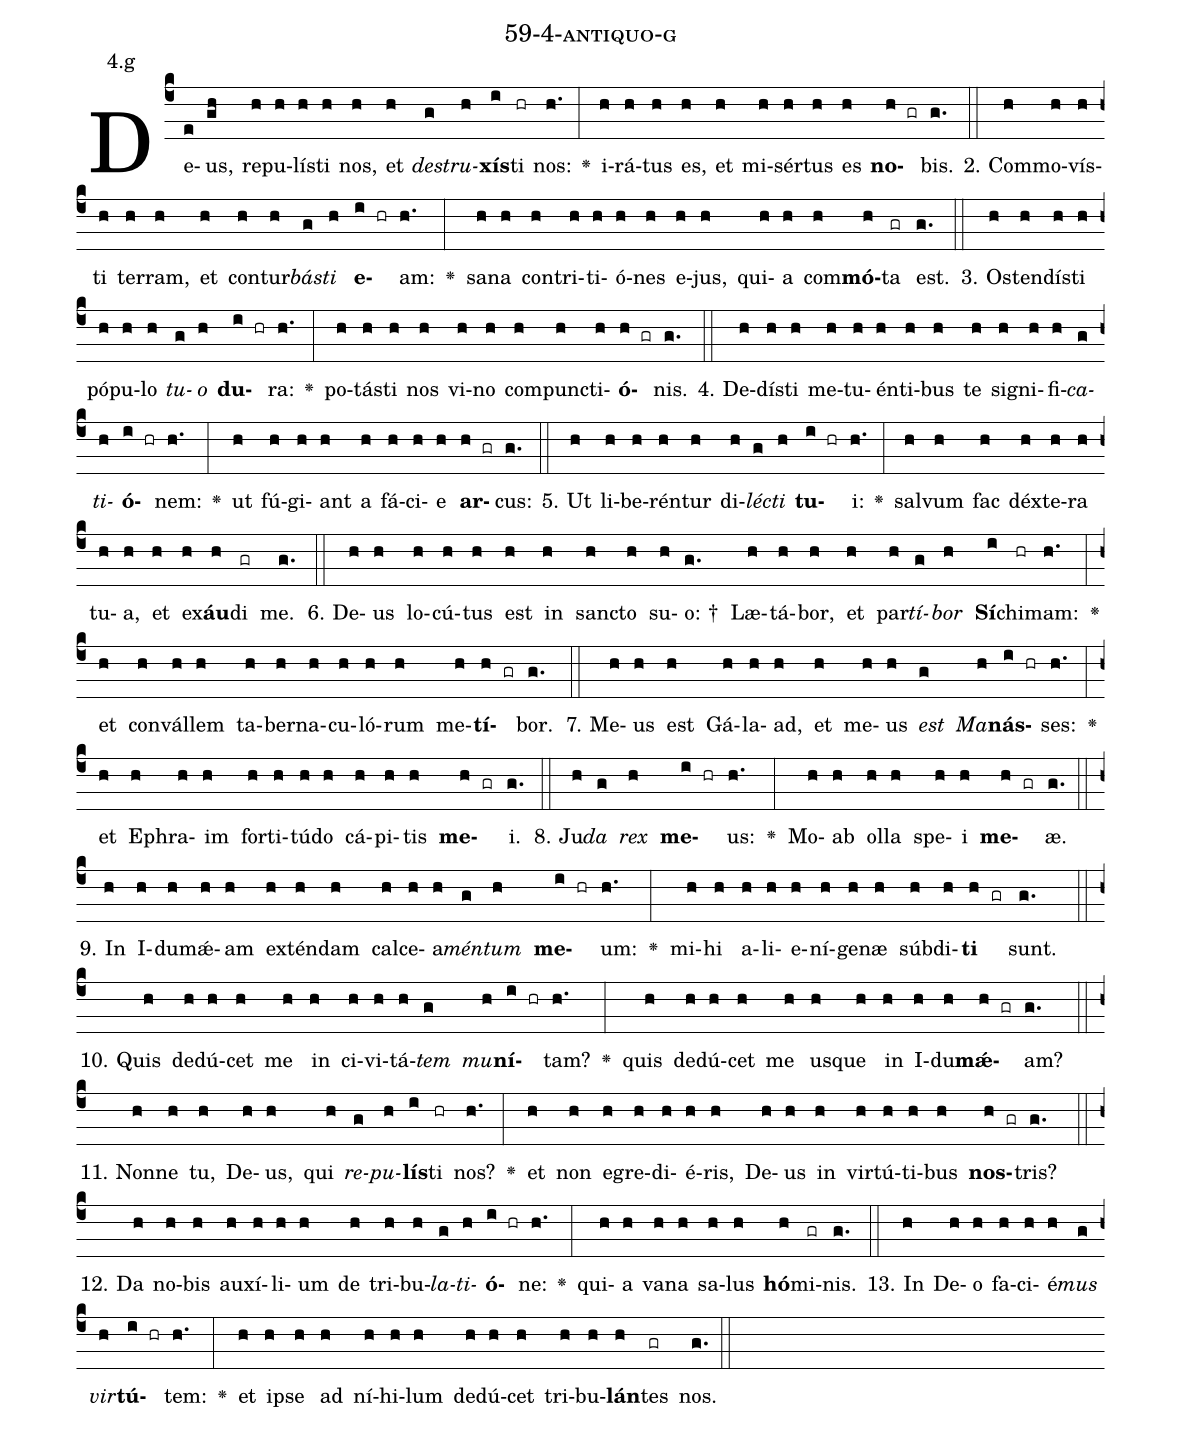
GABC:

name: 59-4-antiquo-g;
annotation: 4.g;
%%
(c4)De(e)us,(gh) re(h)pu(h)lís(h)ti(h) nos,(h) et(h) <i>de</i>(g)<i>stru</i>(h)<b>xís</b>(i)ti(hr) nos:(h.) <v>\greheightstar</v>(:) i(h)rá(h)tus(h) es,(h) et(h) mi(h)sér(h)tus(h) es(h) <b>no</b>(h gr)bis.(g.) (::)
2. Com(h)mo(h)vís(h)ti(h) ter(h)ram,(h) et(h) con(h)tur(h)<i>bás</i>(g)<i>ti</i>(h) <b>e</b>(i hr)am:(h.) <v>\greheightstar</v>(:) sa(h)na(h) con(h)tri(h)ti(h)ó(h)nes(h) e(h)jus,(h) qui(h)a(h) com(h)<b>mó</b>(h)ta(gr) est.(g.) (::)
3. Os(h)ten(h)dís(h)ti(h) pó(h)pu(h)lo(h) <i>tu</i>(g)<i>o</i>(h) <b>du</b>(i hr)ra:(h.) <v>\greheightstar</v>(:) po(h)tás(h)ti(h) nos(h) vi(h)no(h) com(h)punc(h)ti(h)<b>ó</b>(h gr)nis.(g.) (::)
4. De(h)dís(h)ti(h) me(h)tu(h)én(h)ti(h)bus(h) te(h) si(h)gni(h)fi(h)<i>ca</i>(g)<i>ti</i>(h)<b>ó</b>(i hr)nem:(h.) <v>\greheightstar</v>(:) ut(h) fú(h)gi(h)ant(h) a(h) fá(h)ci(h)e(h) <b>ar</b>(h gr)cus:(g.) (::)
5. Ut(h) li(h)be(h)rén(h)tur(h) di(h)<i>léc</i>(g)<i>ti</i>(h) <b>tu</b>(i hr)i:(h.) <v>\greheightstar</v>(:) sal(h)vum(h) fac(h) déx(h)te(h)ra(h) tu(h)a,(h) et(h) ex(h)<b>áu</b>(h)di(gr) me.(g.) (::)
6. De(h)us(h) lo(h)cú(h)tus(h) est(h) in(h) sanc(h)to(h) su(h)o: †(g.) Læ(h)tá(h)bor,(h) et(h) par(h)<i>tí</i>(g)<i>bor</i>(h) <b>Sí</b>(i)chi(hr)mam:(h.) <v>\greheightstar</v>(:) et(h) con(h)vál(h)lem(h) ta(h)ber(h)na(h)cu(h)ló(h)rum(h) me(h)<b>tí</b>(h gr)bor.(g.) (::)
7. Me(h)us(h) est(h) Gá(h)la(h)ad,(h) et(h) me(h)us(h) <i>est</i>(g) <i>Ma</i>(h)<b>nás</b>(i hr)ses:(h.) <v>\greheightstar</v>(:) et(h) E(h)phra(h)im(h) for(h)ti(h)tú(h)do(h) cá(h)pi(h)tis(h) <b>me</b>(h gr)i.(g.) (::)
8. Ju(h)<i>da</i>(g) <i>rex</i>(h) <b>me</b>(i hr)us:(h.) <v>\greheightstar</v>(:) Mo(h)ab(h) ol(h)la(h) spe(h)i(h) <b>me</b>(h gr)æ.(g.) (::)
9. In(h) I(h)du(h)mǽ(h)am(h) ex(h)tén(h)dam(h) cal(h)ce(h)a(h)<i>mén</i>(g)<i>tum</i>(h) <b>me</b>(i hr)um:(h.) <v>\greheightstar</v>(:) mi(h)hi(h) a(h)li(h)e(h)ní(h)ge(h)næ(h) súb(h)di(h)<b>ti</b>(h gr) sunt.(g.) (::)
10. Quis(h) de(h)dú(h)cet(h) me(h) in(h) ci(h)vi(h)tá(h)<i>tem</i>(g) <i>mu</i>(h)<b>ní</b>(i hr)tam?(h.) <v>\greheightstar</v>(:) quis(h) de(h)dú(h)cet(h) me(h) us(h)que(h) in(h) I(h)du(h)<b>mǽ</b>(h gr)am?(g.) (::)
11. Non(h)ne(h) tu,(h) De(h)us,(h) qui(h) <i>re</i>(g)<i>pu</i>(h)<b>lís</b>(i)ti(hr) nos?(h.) <v>\greheightstar</v>(:) et(h) non(h) e(h)gre(h)di(h)é(h)ris,(h) De(h)us(h) in(h) vir(h)tú(h)ti(h)bus(h) <b>nos</b>(h gr)tris?(g.) (::)
12. Da(h) no(h)bis(h) au(h)xí(h)li(h)um(h) de(h) tri(h)bu(h)<i>la</i>(g)<i>ti</i>(h)<b>ó</b>(i hr)ne:(h.) <v>\greheightstar</v>(:) qui(h)a(h) va(h)na(h) sa(h)lus(h) <b>hó</b>(h)mi(gr)nis.(g.) (::)
13. In(h) De(h)o(h) fa(h)ci(h)é(h)<i>mus</i>(g) <i>vir</i>(h)<b>tú</b>(i hr)tem:(h.) <v>\greheightstar</v>(:) et(h) ip(h)se(h) ad(h) ní(h)hi(h)lum(h) de(h)dú(h)cet(h) tri(h)bu(h)<b>lán</b>(h)tes(gr) nos.(g.) (::)
